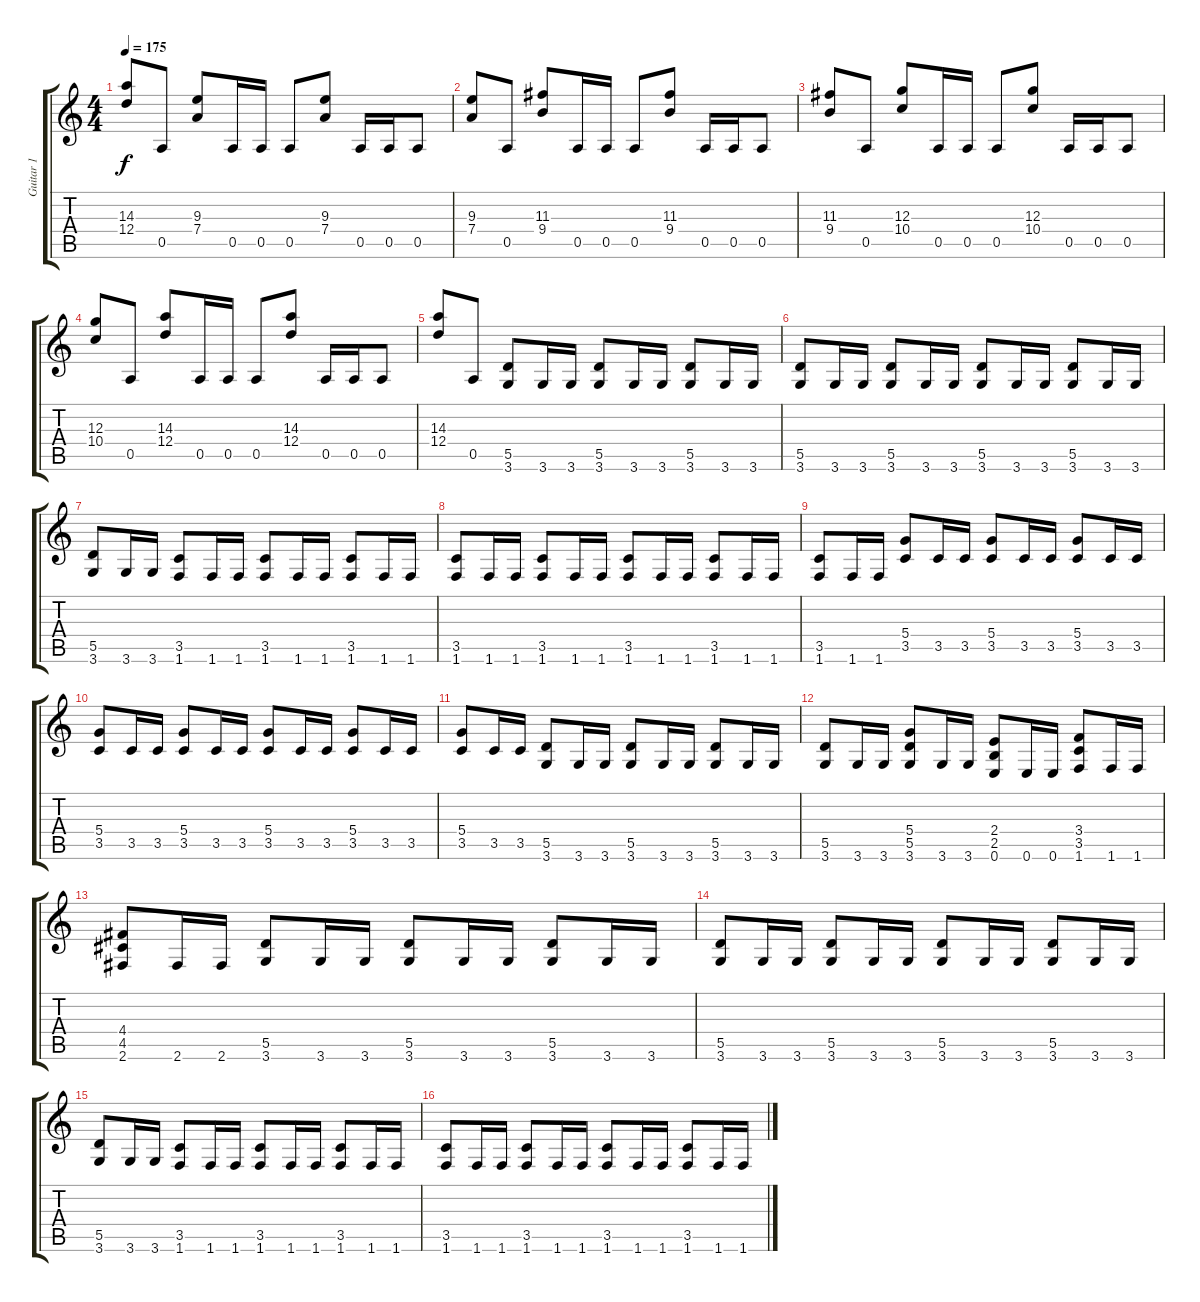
\track ("Guitar 1" "Guitar 1") {instrument distortionguitar}
\staff {score tabs}
\tuning (E4 B3 G3 D3 A2 E2) {hide}
\ts (4 4)
\tempo 175
\clef g2
\ks c
(14.3 12.4).8{dy f} 0.5.8 (9.3 7.4).8 0.5.16 0.5.16 0.5.8 (9.3 7.4).8 0.5.16 0.5.16 0.5.8 |
(9.3 7.4).8 0.5.8 (11.3 9.4).8 0.5.16 0.5.16 0.5.8 (11.3 9.4).8 0.5.16 0.5.16 0.5.8 |
(11.3 9.4).8 0.5.8 (12.3 10.4).8 0.5.16 0.5.16 0.5.8 (12.3 10.4).8 0.5.16 0.5.16 0.5.8 |
(12.3 10.4).8 0.5.8 (14.3 12.4).8 0.5.16 0.5.16 0.5.8 (14.3 12.4).8 0.5.16 0.5.16 0.5.8 |
(14.3 12.4).8 0.5.8 (5.5 3.6).8 3.6.16 3.6.16 (5.5 3.6).8 3.6.16 3.6.16 (5.5 3.6).8 3.6.16 3.6.16 |
(5.5 3.6).8 3.6.16 3.6.16 (5.5 3.6).8 3.6.16 3.6.16 (5.5 3.6).8 3.6.16 3.6.16 (5.5 3.6).8 3.6.16 3.6.16 |
(5.5 3.6).8 3.6.16 3.6.16 (3.5 1.6).8 1.6.16 1.6.16 (3.5 1.6).8 1.6.16 1.6.16 (3.5 1.6).8 1.6.16 1.6.16 |
(3.5 1.6).8 1.6.16 1.6.16 (3.5 1.6).8 1.6.16 1.6.16 (3.5 1.6).8 1.6.16 1.6.16 (3.5 1.6).8 1.6.16 1.6.16 |
(3.5 1.6).8 1.6.16 1.6.16 (5.4 3.5).8 3.5.16 3.5.16 (5.4 3.5).8 3.5.16 3.5.16 (5.4 3.5).8 3.5.16 3.5.16 |
(5.4 3.5).8 3.5.16 3.5.16 (5.4 3.5).8 3.5.16 3.5.16 (5.4 3.5).8 3.5.16 3.5.16 (5.4 3.5).8 3.5.16 3.5.16 |
(5.4 3.5).8 3.5.16 3.5.16 (5.5 3.6).8 3.6.16 3.6.16 (5.5 3.6).8 3.6.16 3.6.16 (5.5 3.6).8 3.6.16 3.6.16 |
(5.5 3.6).8 3.6.16 3.6.16 (5.4 5.5 3.6).8 3.6.16 3.6.16 (2.4 2.5 0.6).8 0.6.16 0.6.16 (3.4 3.5 1.6).8 1.6.16 1.6.16 |
(4.4 4.5 2.6).8 2.6.16 2.6.16 (5.5 3.6).8 3.6.16 3.6.16 (5.5 3.6).8 3.6.16 3.6.16 (5.5 3.6).8 3.6.16 3.6.16 |
(5.5 3.6).8 3.6.16 3.6.16 (5.5 3.6).8 3.6.16 3.6.16 (5.5 3.6).8 3.6.16 3.6.16 (5.5 3.6).8 3.6.16 3.6.16 |
(5.5 3.6).8 3.6.16 3.6.16 (3.5 1.6).8 1.6.16 1.6.16 (3.5 1.6).8 1.6.16 1.6.16 (3.5 1.6).8 1.6.16 1.6.16 |
(3.5 1.6).8 1.6.16 1.6.16 (3.5 1.6).8 1.6.16 1.6.16 (3.5 1.6).8 1.6.16 1.6.16 (3.5 1.6).8 1.6.16 1.6.16
